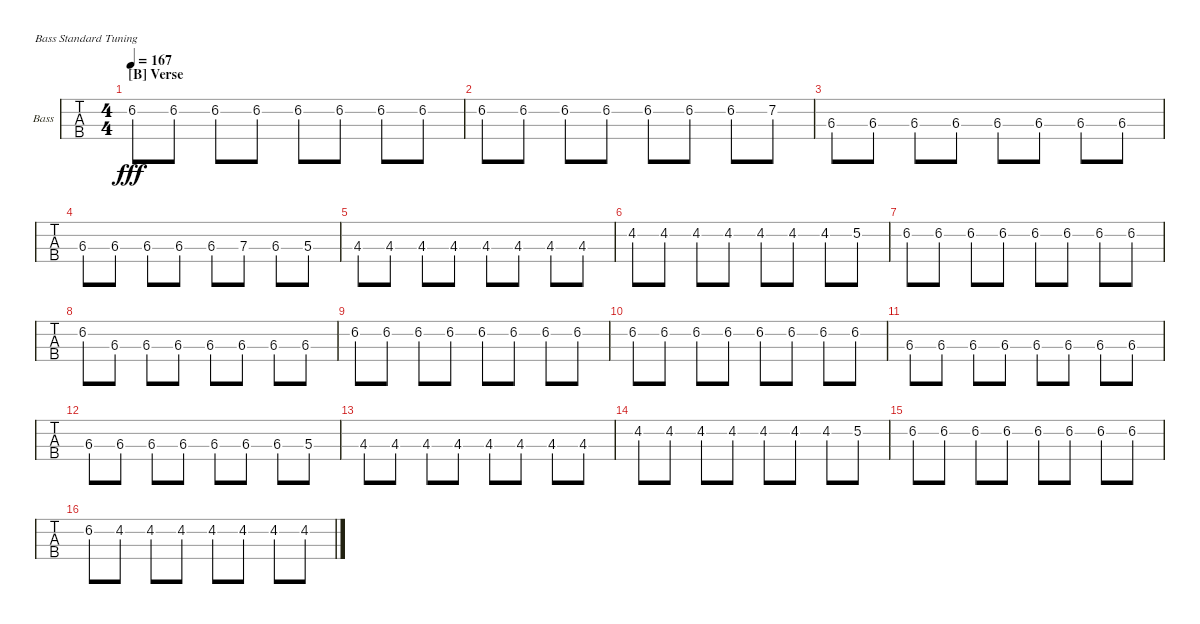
\defaultSystemsLayout 4
\bracketExtendMode groupsimilarinstruments
\firstSystemTrackNameOrientation horizontal
\otherSystemsTrackNameOrientation horizontal
\track ("Mikey Way" "Bass") {instrument electricbassfinger}
\staff {tabs}
\tuning (G2 D2 A1 E1)
\ts (4 4)
\section ("B" "Verse")
\scale
0.358788
\tempo 167
\accidentals auto
\clef f4
\ottava regular
\simile none
\ks abminor
6.2.8{dy fff} 6.2.8 6.2.8 6.2.8 6.2.8 6.2.8 6.2.8 6.2.8 |
\scale
0.248215 6.2.8 6.2.8 6.2.8 6.2.8 6.2.8 6.2.8 6.2.8 7.2.8 |
\scale
0.218086 6.3.8 6.3.8 6.3.8 6.3.8 6.3.8 6.3.8 6.3.8 6.3.8 |
\scale
0.302019 6.3.8 6.3.8 6.3.8 6.3.8 6.3.8 7.3.8 6.3.8 5.3.8 |
\scale
0.29484 4.3.8 4.3.8 4.3.8 4.3.8 4.3.8 4.3.8 4.3.8 4.3.8 |
\scale
0.247698 4.2.8 4.2.8 4.2.8 4.2.8 4.2.8 4.2.8 4.2.8 5.2.8 |
\scale
0.159931 6.2.8 6.2.8 6.2.8 6.2.8 6.2.8 6.2.8 6.2.8 6.2.8 |
6.2.8 6.3.8 6.3.8 6.3.8 6.3.8 6.3.8 6.3.8 6.3.8 |
6.2.8 6.2.8 6.2.8 6.2.8 6.2.8 6.2.8 6.2.8 6.2.8 |
6.2.8 6.2.8 6.2.8 6.2.8 6.2.8 6.2.8 6.2.8 6.2.8 |
6.3.8 6.3.8 6.3.8 6.3.8 6.3.8 6.3.8 6.3.8 6.3.8 |
6.3.8 6.3.8 6.3.8 6.3.8 6.3.8 6.3.8 6.3.8 5.3.8 |
4.3.8 4.3.8 4.3.8 4.3.8 4.3.8 4.3.8 4.3.8 4.3.8 |
4.2.8 4.2.8 4.2.8 4.2.8 4.2.8 4.2.8 4.2.8 5.2.8 |
6.2.8 6.2.8 6.2.8 6.2.8 6.2.8 6.2.8 6.2.8 6.2.8 |
6.2.8 4.2.8 4.2.8 4.2.8 4.2.8 4.2.8 4.2.8 4.2.8
